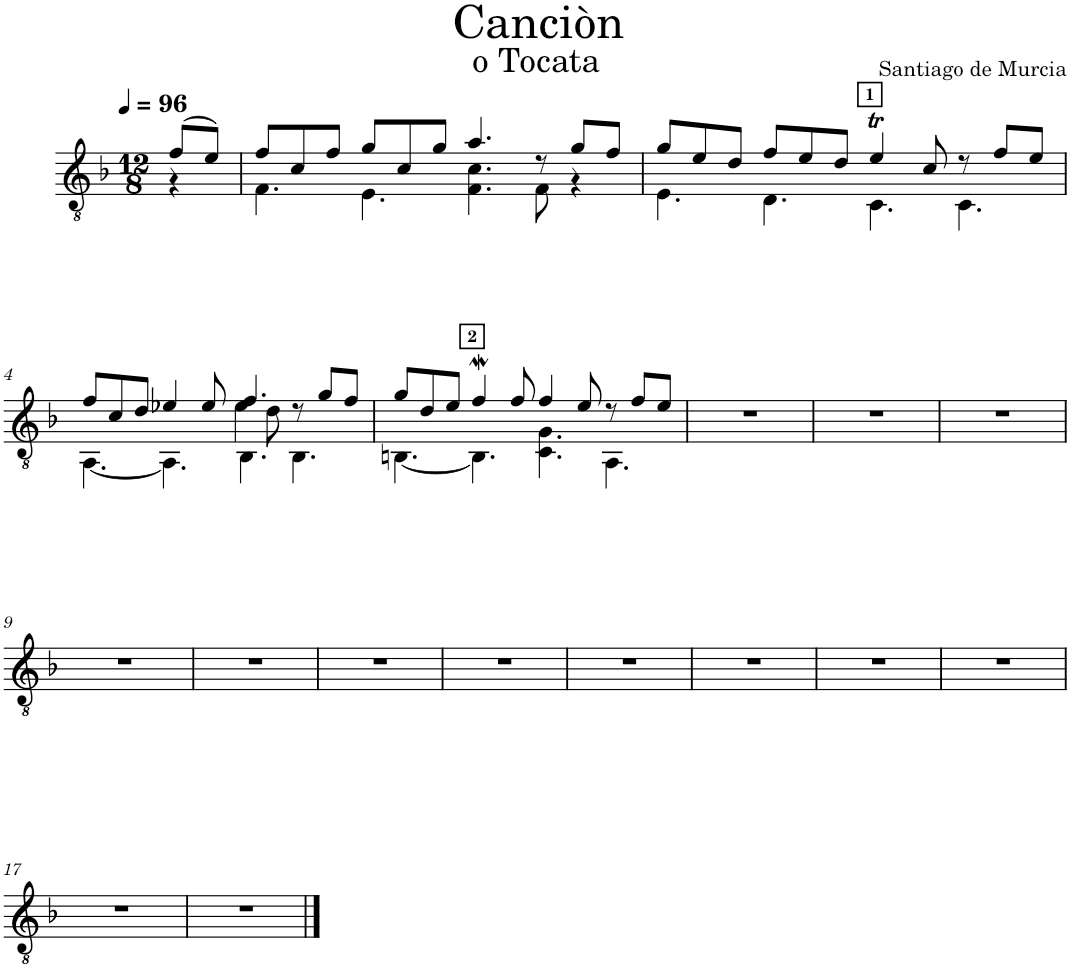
**kern
*part1
*staff1
*I"Classical Guitar
*I'Guit.
*clefGv2
*k[b-]
*M12/8
*MM96
=1
*^
(8f/L	4r
8e/J)	.
=2	=2
8f/L	4.F\
8c/	.
8f/J	.
8g/L	4.E\
8c/	.
8g/J	.
4.a/	4.F\ 4.c\
8r	8F\
8g/L	4r
8f/J	.
!!LO:REH:place=s1:a:B:cj:fs=8:t=1:qo=3	!!
=3	=3
8g/L	4.E\
8e/	.
8d/J	.
8f/L	4.D\
8e/	.
8d/J	.
4et/	4.C\
8c/	.
8r	4.C\
8f/L	.
8e/J	.
!!LO:LB:g=z	!!
=4	=4
*	*^
8f/L	[4.AA\	2.ryy
8c/	.	.
8d/J	.	.
4e-X/	4.AA\]	.
8e-/	.	.
4.f/	4.BB-\	4e-\
.	.	8d\
8r	4.BB-\	4.ryy
8g/L	.	.
8f/J	.	.
*	*v	*v
!!LO:REH:place=s1:a:B:cj:fs=8:t=2:qo=1.5
=5	=5
8g/L	[4.BBn\
8d/	.
8e/J	.
4fw/	4.BB\]
8f/	.
4f/	4.C\ 4.G\
8e/	.
8r	4.AA\
8f/L	.
8e/J	.
*v	*v
=6
1.r
=7
1.r
=8
1.r
!!LO:LB:g=z
=9
1.r
=10
1.r
=11
1.r
=12
1.r
=13
1.r
=14
1.r
=15
1.r
=16
1.r
!!LO:LB:g=z
=17
1.r
=18
1.r
==
*-
